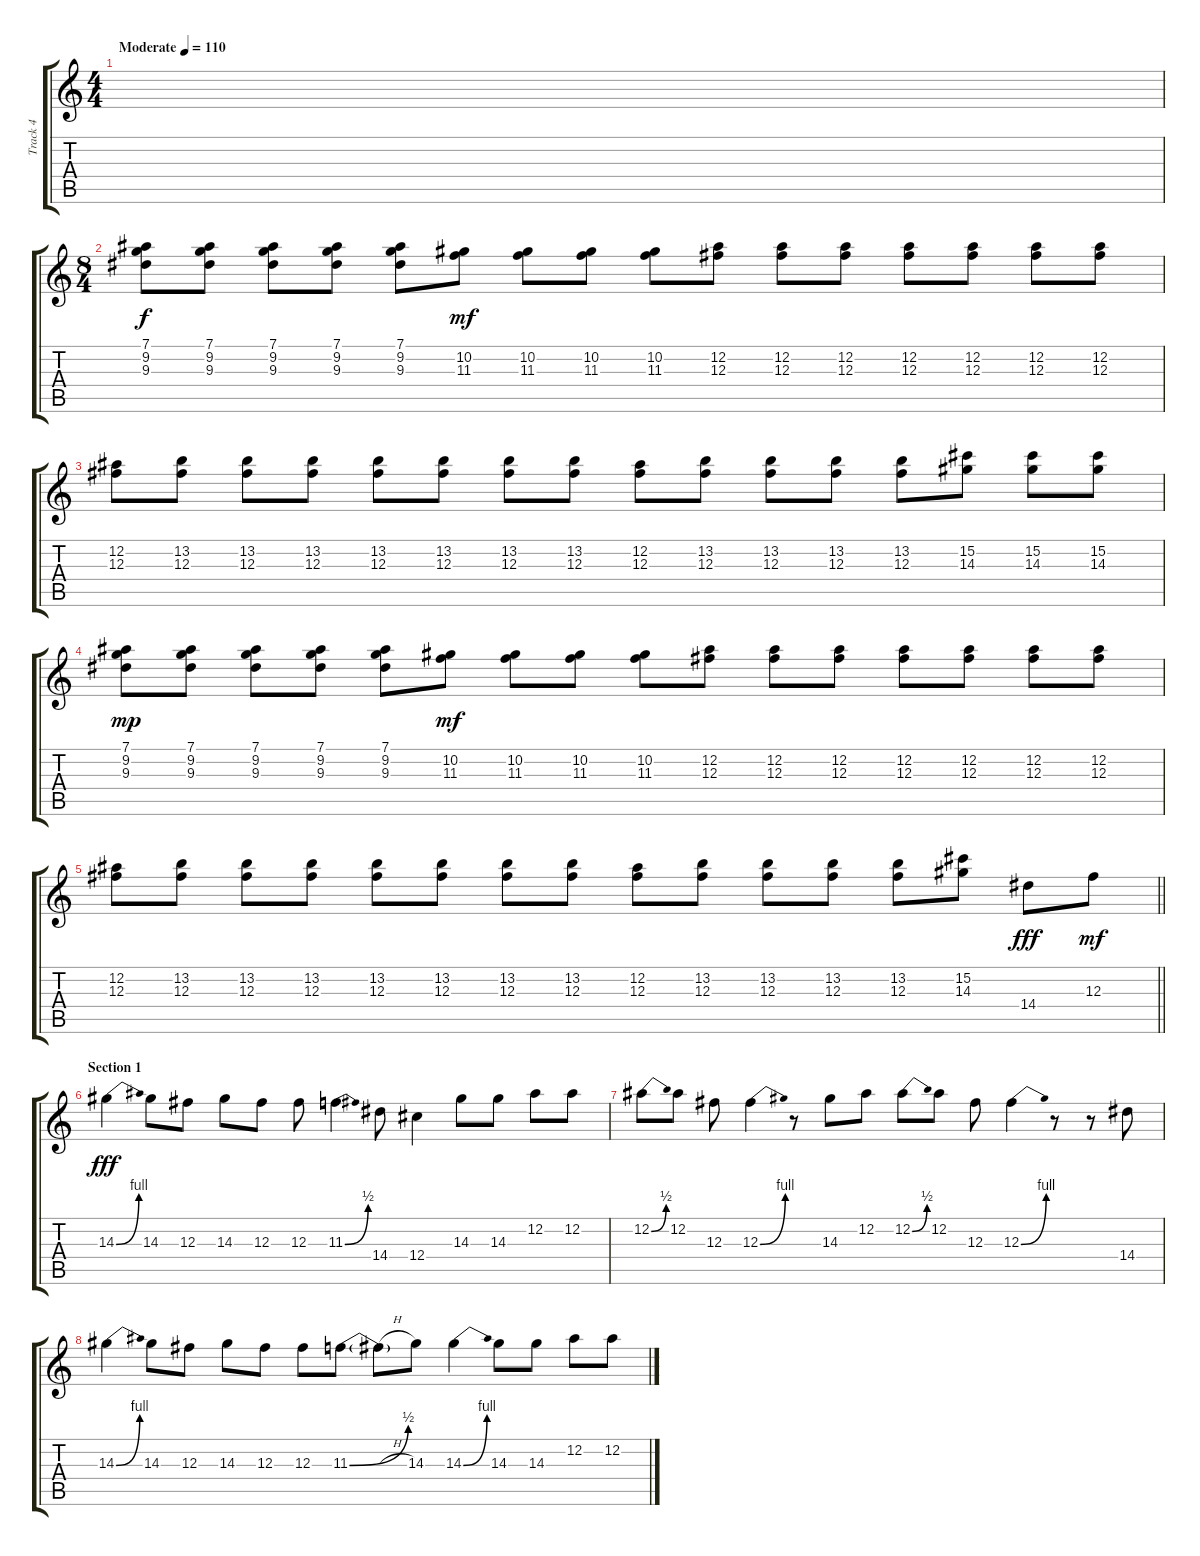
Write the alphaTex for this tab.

\track ("Track 4" "Track 4") {instrument acousticguitarsteel}
\staff {score tabs}
\tuning (Eb4 Bb3 Gb3 Db3 Ab2 Eb2) {hide}
\ts (4 4)
\tempo (110 "Moderate")
\clef g2
\ks c
|
\ts (8 4)
(7.1 9.2 9.3).8 (7.1 9.2 9.3).8 (7.1 9.2 9.3).8 (7.1 9.2 9.3).8 (7.1 9.2 9.3).8 (10.2 11.3).8{dy mf} (10.2 11.3).8 (10.2 11.3).8 (10.2 11.3).8 (12.2 12.3).8 (12.2 12.3).8 (12.2 12.3).8 (12.2 12.3).8 (12.2 12.3).8 (12.2 12.3).8 (12.2 12.3).8 |
(12.2 12.3).8 (13.2 12.3).8 (13.2 12.3).8 (13.2 12.3).8 (13.2 12.3).8 (13.2 12.3).8 (13.2 12.3).8 (13.2 12.3).8 (12.2 12.3).8 (13.2 12.3).8 (13.2 12.3).8 (13.2 12.3).8 (13.2 12.3).8 (15.2 14.3).8 (15.2 14.3).8 (15.2 14.3).8 |
(7.1 9.2 9.3).8{dy mp} (7.1 9.2 9.3).8 (7.1 9.2 9.3).8 (7.1 9.2 9.3).8 (7.1 9.2 9.3).8 (10.2 11.3).8{dy mf} (10.2 11.3).8 (10.2 11.3).8 (10.2 11.3).8 (12.2 12.3).8 (12.2 12.3).8 (12.2 12.3).8 (12.2 12.3).8 (12.2 12.3).8 (12.2 12.3).8 (12.2 12.3).8 |
\barLineRight lightlight
(12.2 12.3).8 (13.2 12.3).8 (13.2 12.3).8 (13.2 12.3).8 (13.2 12.3).8 (13.2 12.3).8 (13.2 12.3).8 (13.2 12.3).8 (12.2 12.3).8 (13.2 12.3).8 (13.2 12.3).8 (13.2 12.3).8 (13.2 12.3).8 (15.2 14.3).8 14.4.8{dy fff} 12.3.8{dy mf} |
\section ("" "Section 1")
14.3{be (bend 0 0 60 4)}.4{dy fff} 14.3.8 12.3.8 14.3.8 12.3.8 12.3.8 11.3{be (bend 0 0 60 2)}.4 14.4.8 12.4.4 14.3.8 14.3.8 12.2.8 12.2.8 |
12.2{be (bend 0 0 60 2)}.8 12.2.8 12.3.8 12.3{be (bend 0 0 60 4)}.4 r.8 14.3.8 12.2.8 12.2{be (bend 0 0 60 2)}.8 12.2.8 12.3.8 12.3{be (bend 0 0 60 4)}.4 r.8 r.8 14.4.8 |
14.3{be (bend 0 0 60 4)}.4 14.3.8 12.3.8 14.3.8 12.3.8 12.3.8 11.3{be (bend 0 0 60 2)}.8 11.3{h t}.8 14.3.8 14.3{be (bend 0 0 60 4)}.4 14.3.8 14.3.8 12.2.8 12.2.8
